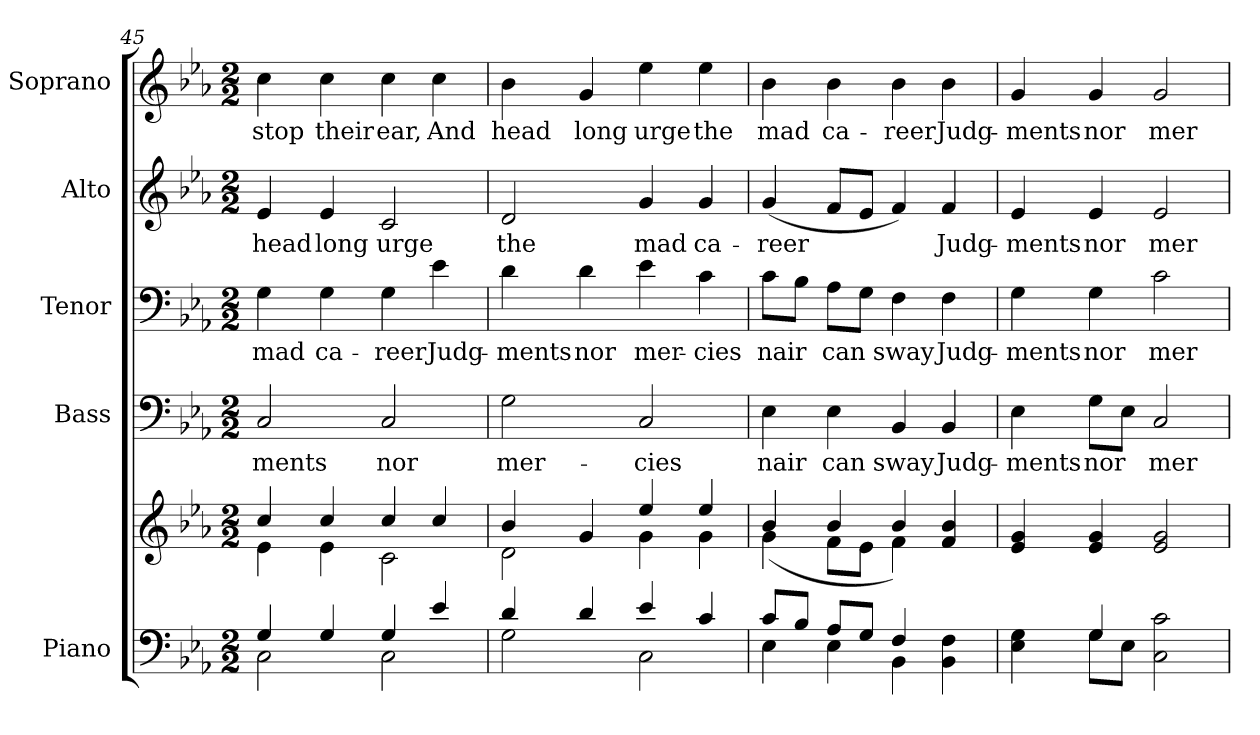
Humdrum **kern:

**kern	**kern	**kern	**text	**kern	**text	**kern	**text	**kern	**text
*part5	*part5	*part4	*part4	*part3	*part3	*part2	*part2	*part1	*part1
*staff6	*staff5	*staff4	*staff4	*staff3	*staff3	*staff2	*staff2	*staff1	*staff1
*I"Piano	*	*I"Bass	*	*I"Tenor	*	*I"Alto	*	*I"Soprano	*
*I'Pno.	*	*I'B.	*	*I'T.	*	*I'A.	*	*I'S.	*
*clefF4	*clefG2	*clefF4	*	*clefF4	*	*clefG2	*	*clefG2	*
*k[b-e-a-]	*k[b-e-a-]	*k[b-e-a-]	*	*k[b-e-a-]	*	*k[b-e-a-]	*	*k[b-e-a-]	*
*E-:	*E-:	*E-:	*	*E-:	*	*E-:	*	*E-:	*
*M2/2	*M2/2	*M2/2	*	*M2/2	*	*M2/2	*	*M2/2	*
=45	=45	=45	=45	=45	=45	=45	=45	=45	=45
*^	*^	*	*	*	*	*	*	*	*
!	!	!	!	!	!LO:LY:b:color=#000000	!	!	!	!	!	!
!	!	!	!	!	!	!	!LO:LY:b:color=#000000	!	!	!	!
!	!	!	!	!	!	!	!	!	!LO:LY:b:color=#000000	!	!
!	!	!	!	!	!	!	!	!	!	!	!LO:LY:b:color=#000000
4Gi/	2Ci\	4cci/	4e-i\	2Ci/	-ments	4Gi\	mad	4e-i/	head	4cci\	stop
!	!	!	!	!	!	!	!LO:LY:b:color=#000000	!	!	!	!
!	!	!	!	!	!	!	!	!	!LO:LY:b:color=#000000	!	!
!	!	!	!	!	!	!	!	!	!	!	!LO:LY:b:color=#000000
4Gi/	.	4cci/	4e-i\	.	.	4Gi\	ca-	4e-i/	long	4cci\	their
!	!	!	!	!	!LO:LY:b:color=#000000	!	!	!	!	!	!
!	!	!	!	!	!	!	!LO:LY:b:color=#000000	!	!	!	!
!	!	!	!	!	!	!	!	!	!LO:LY:b:color=#000000	!	!
!	!	!	!	!	!	!	!	!	!	!	!LO:LY:b:color=#000000
4Gi/	2Ci\	4cci/	2ci\	2Ci/	nor	4Gi\	-reer	2ci/	urge	4cci\	ear,
!	!	!	!	!	!	!	!LO:LY:b:color=#000000	!	!	!	!
!	!	!	!	!	!	!	!	!	!	!	!LO:LY:b:color=#000000
4e-i/	.	4cci/	.	.	.	4e-i\	Judg-	.	.	4cci\	And
=46	=46	=46	=46	=46	=46	=46	=46	=46	=46	=46	=46
!	!	!	!	!	!LO:LY:b:color=#000000	!	!	!	!	!	!
!	!	!	!	!	!	!	!LO:LY:b:color=#000000	!	!	!	!
!	!	!	!	!	!	!	!	!	!LO:LY:b:color=#000000	!	!
!	!	!	!	!	!	!	!	!	!	!	!LO:LY:b:color=#000000
4di/	2Gi\	4b-i/	2di\	2Gi\	mer-	4di\	-ments	2di/	the	4b-i\	head
!	!	!	!	!	!	!	!LO:LY:b:color=#000000	!	!	!	!
!	!	!	!	!	!	!	!	!	!	!	!LO:LY:b:color=#000000
4di/	.	4gi/	.	.	.	4di\	nor	.	.	4gi/	long
!	!	!	!	!	!LO:LY:b:color=#000000	!	!	!	!	!	!
!	!	!	!	!	!	!	!LO:LY:b:color=#000000	!	!	!	!
!	!	!	!	!	!	!	!	!	!LO:LY:b:color=#000000	!	!
!	!	!	!	!	!	!	!	!	!	!	!LO:LY:b:color=#000000
4e-i/	2Ci\	4ee-i/	4gi\	2Ci/	-cies	4e-i\	mer-	4gi/	mad	4ee-i\	urge
!	!	!	!	!	!	!	!LO:LY:b:color=#000000	!	!	!	!
!	!	!	!	!	!	!	!	!	!LO:LY:b:color=#000000	!	!
!	!	!	!	!	!	!	!	!	!	!	!LO:LY:b:color=#000000
4ci/	.	4ee-i/	4gi\	.	.	4ci\	-cies	4gi/	ca-	4ee-i\	the
!!LO:PB:g=z
=47	=47	=47	=47	=47	=47	=47	=47	=47	=47	=47	=47
!	!	!	!	!	!LO:LY:b:color=#000000	!	!	!	!	!	!
!	!	!	!	!	!	!	!LO:LY:b:color=#000000	!	!	!	!
!	!	!	!	!	!	!	!	!	!LO:LY:b:color=#000000	!	!
!	!	!	!	!	!	!	!	!	!	!	!LO:LY:b:color=#000000
8ci/L	4E-i\	4b-i/	(4gi\	4E-i\	nair	8ci\L	nair	(4gi/	-reer	4b-i\	mad
8B-i/J	.	.	.	.	.	8B-i\J	.	.	.	.	.
!	!	!	!	!	!LO:LY:b:color=#000000	!	!	!	!	!	!
!	!	!	!	!	!	!	!LO:LY:b:color=#000000	!	!	!	!
!	!	!	!	!	!	!	!	!	!	!	!LO:LY:b:color=#000000
8A-i/L	4E-i\	4b-i/	8fi\L	4E-i\	can	8A-i\L	can	8fi/L	.	4b-i\	ca-
8Gi/J	.	.	8e-i\J	.	.	8Gi\J	.	8e-i/J	.	.	.
!	!	!	!	!	!LO:LY:b:color=#000000	!	!	!	!	!	!
!	!	!	!	!	!	!	!LO:LY:b:color=#000000	!	!	!	!
!	!	!	!	!	!	!	!	!	!	!	!LO:LY:b:color=#000000
4Fi/	4BB-i\	4b-i/	4fi\)	4BB-i/	sway	4Fi\	sway	4fi/)	.	4b-i\	-reer
!	!	!	!	!	!LO:LY:b:color=#000000	!	!	!	!	!	!
!	!	!	!	!	!	!	!LO:LY:b:color=#000000	!	!	!	!
!	!	!	!	!	!	!	!	!	!LO:LY:b:color=#000000	!	!
!	!	!	!	!	!	!	!	!	!	!	!LO:LY:b:color=#000000
4BB-i\ 4Fi	4ryy	4fi/ 4b-i	4ryy	4BB-i/	Judg-	4Fi\	Judg-	4fi/	Judg-	4b-i\	Judg-
*	*	*v	*v	*	*	*	*	*	*	*	*
=48	=48	=48	=48	=48	=48	=48	=48	=48	=48	=48
*	*	*^	*	*	*	*	*	*	*	*
!	!	!	!	!	!LO:LY:b:color=#000000	!	!	!	!	!	!
*	*	*v	*v	*	*	*	*	*	*	*	*
*	*	*^	*	*	*	*	*	*	*	*
!	!	!	!	!	!	!	!LO:LY:b:color=#000000	!	!	!	!
*	*	*v	*v	*	*	*	*	*	*	*	*
*	*	*^	*	*	*	*	*	*	*	*
!	!	!	!	!	!	!	!	!	!LO:LY:b:color=#000000	!	!
*	*	*v	*v	*	*	*	*	*	*	*	*
*	*	*^	*	*	*	*	*	*	*	*
!	!	!	!	!	!	!	!	!	!	!	!LO:LY:b:color=#000000
*	*	*v	*v	*	*	*	*	*	*	*	*
4E-i\ 4Gi	4ryy	4e-i/ 4gi	4E-i\	-ments	4Gi\	-ments	4e-i/	-ments	4gi/	-ments
!	!	!	!	!LO:LY:b:color=#000000	!	!	!	!	!	!
!	!	!	!	!	!	!LO:LY:b:color=#000000	!	!	!	!
!	!	!	!	!	!	!	!	!LO:LY:b:color=#000000	!	!
!	!	!	!	!	!	!	!	!	!	!LO:LY:b:color=#000000
4Gi/	8Gi\L	4e-i/ 4gi	8Gi\L	nor	4Gi\	nor	4e-i/	nor	4gi/	nor
.	8E-i\J	.	8E-i\J	.	.	.	.	.	.	.
!	!	!	!	!LO:LY:b:color=#000000	!	!	!	!	!	!
!	!	!	!	!	!	!LO:LY:b:color=#000000	!	!	!	!
!	!	!	!	!	!	!	!	!LO:LY:b:color=#000000	!	!
!	!	!	!	!	!	!	!	!	!	!LO:LY:b:color=#000000
2Ci\ 2ci	2ryy	2e-i/ 2gi	2Ci/	mer-	2ci\	mer-	2e-i/	mer-	2gi/	mer-
*v	*v	*	*	*	*	*	*	*	*	*
=	=	=	=	=	=	=	=	=	=
*-	*-	*-	*-	*-	*-	*-	*-	*-	*-
